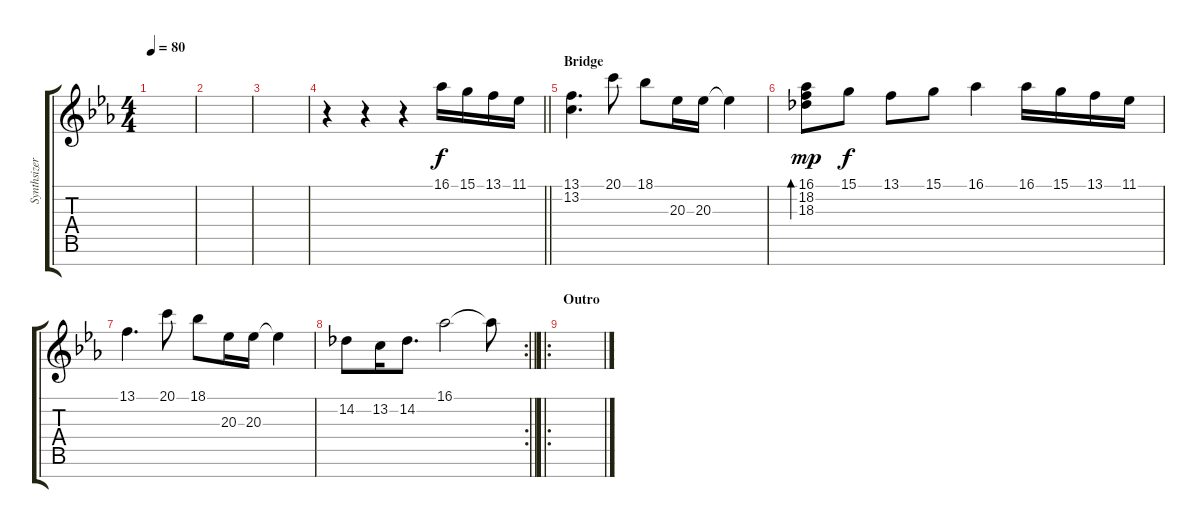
\track ("Synthsizer (Backing 1)" "Synthsizer") {instrument glockenspiel}
\staff {score tabs}
\tuning (E4 B3 G3 D3 A2 E2 B1) {hide}
\ts (4 4)
\tempo 80
\clef g2
\ks eb
|
|
|
\barLineRight lightlight
r.4 r.4 r.4 16.1.16 15.1.16 13.1.16 11.1.16 |
\section ("" "Bridge")
(13.1 13.2).4{d} 20.1.8 18.1.8 20.3.16 20.3.16 20.3{t}.4 |
(16.1 18.2 18.3).8{bd 120 dy mp} 15.1.8{dy f} 13.1.8 15.1.8 16.1.4 16.1.16 15.1.16 13.1.16 11.1.16 |
13.1.4{d} 20.1.8 18.1.8 20.3.16 20.3.16 20.3{t}.4 |
\rc 2
\barLineRight lightlight
14.2.8 13.2.16 14.2.8{d} 16.1.2 16.1{t}.8 |
\ro
\section ("" "Outro")
